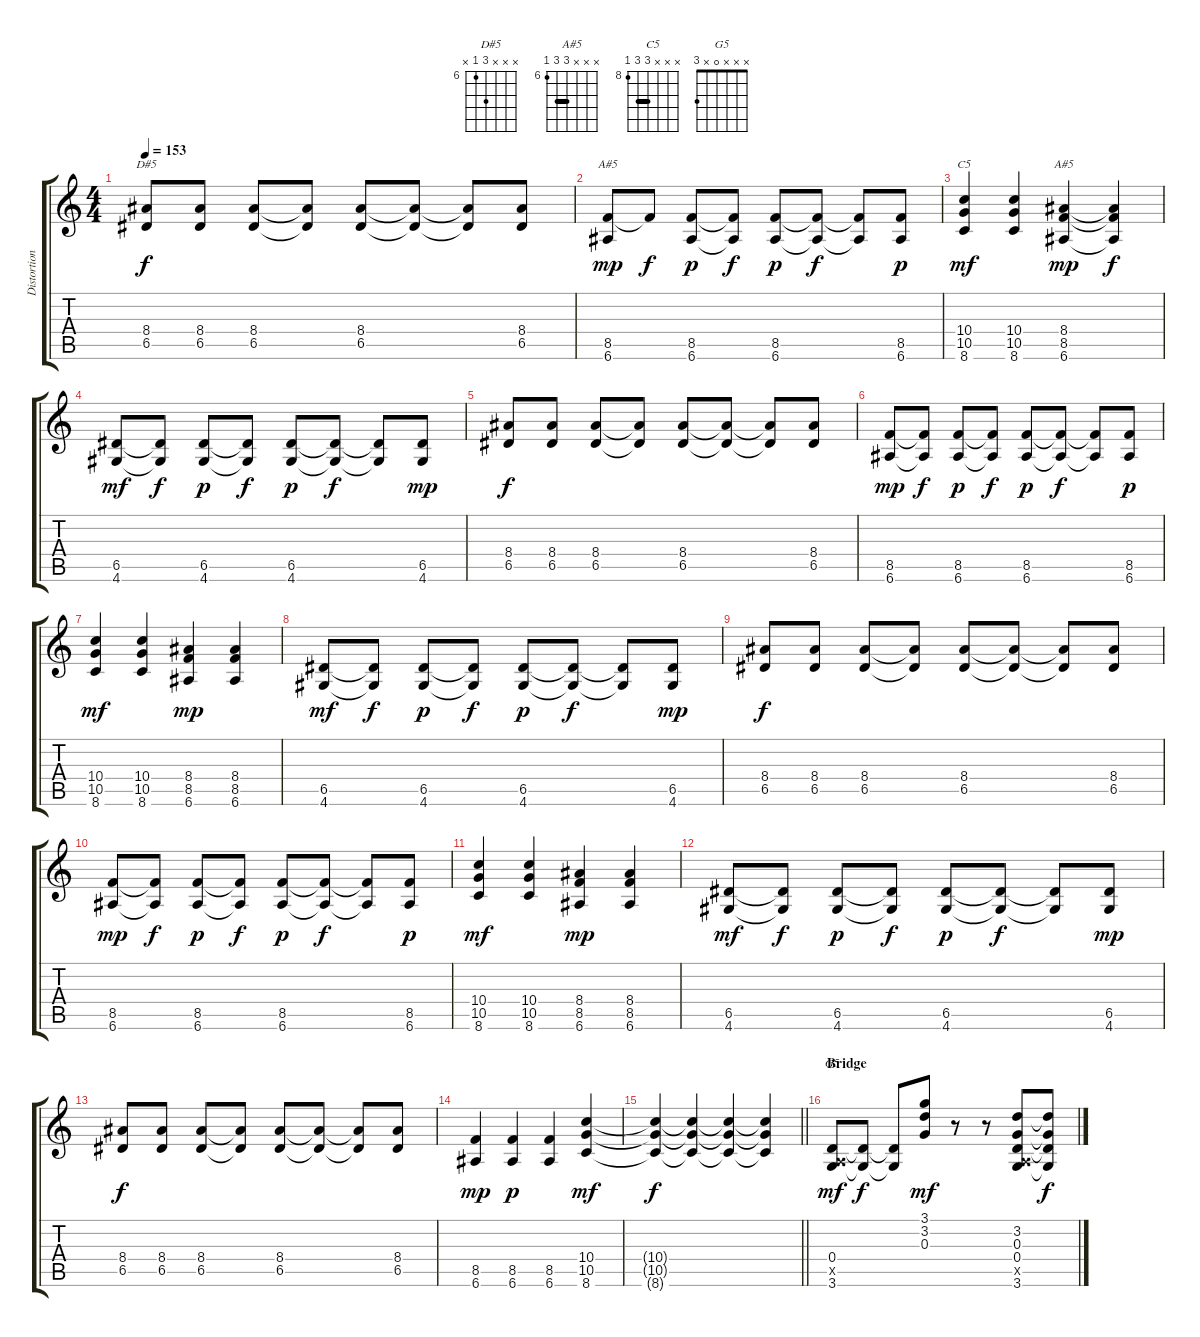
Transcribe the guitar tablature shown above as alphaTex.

\track ("Distortion Guitar" "Distortion") {instrument distortionguitar}
\staff {score tabs}
\tuning (E4 B3 G3 D3 A2 E2) {hide}
\chord ("D#5" x x x 8 6 x) {firstfret 6}
\chord ("A#5" x x x x 8 6) {firstfret 6}
\chord ("C5" x x x 10 10 8) {firstfret 8 barre 10}
\chord ("A#5" x x x 8 8 6) {firstfret 6 barre 8}
\chord ("G5" x x x 0 x 3)
\ts (4 4)
\tempo 153
\clef g2
\ks c
(8.4 6.5).8{ch "D#5" dy f} (8.4 6.5).8 (8.4 6.5).8 (8.4{t} 6.5{t}).8 (8.4 6.5).8 (8.4{t} 6.5{t}).8 (8.4{t} 6.5{t}).8 (8.4 6.5).8 |
(8.5 6.6).8{ch "A#5" dy mp} 8.5{t}.8{dy f} (8.5 6.6).8{dy p} (8.5{t} 6.6{t}).8{dy f} (8.5 6.6).8{dy p} (8.5{t} 6.6{t}).8{dy f} (8.5{t} 6.6{t}).8 (8.5 6.6).8{dy p} |
(10.4 10.5 8.6).4{ch "C5" dy mf} (10.4 10.5 8.6).4 (8.4 8.5 6.6).4{ch "A#5" dy mp} (8.4{t} 8.5{t} 6.6{t}).4{dy f} |
(6.5 4.6).8{dy mf} (6.5{t} 4.6{t}).8{dy f} (6.5 4.6).8{dy p} (6.5{t} 4.6{t}).8{dy f} (6.5 4.6).8{dy p} (6.5{t} 4.6{t}).8{dy f} (6.5{t} 4.6{t}).8 (6.5 4.6).8{dy mp} |
(8.4 6.5).8{dy f} (8.4 6.5).8 (8.4 6.5).8 (8.4{t} 6.5{t}).8 (8.4 6.5).8 (8.4{t} 6.5{t}).8 (8.4{t} 6.5{t}).8 (8.4 6.5).8 |
(8.5 6.6).8{dy mp} (8.5{t} 6.6{t}).8{dy f} (8.5 6.6).8{dy p} (8.5{t} 6.6{t}).8{dy f} (8.5 6.6).8{dy p} (8.5{t} 6.6{t}).8{dy f} (8.5{t} 6.6{t}).8 (8.5 6.6).8{dy p} |
(10.4 10.5 8.6).4{dy mf} (10.4 10.5 8.6).4 (8.4 8.5 6.6).4{dy mp} (8.4 8.5 6.6).4 |
(6.5 4.6).8{dy mf} (6.5{t} 4.6{t}).8{dy f} (6.5 4.6).8{dy p} (6.5{t} 4.6{t}).8{dy f} (6.5 4.6).8{dy p} (6.5{t} 4.6{t}).8{dy f} (6.5{t} 4.6{t}).8 (6.5 4.6).8{dy mp} |
(8.4 6.5).8{dy f} (8.4 6.5).8 (8.4 6.5).8 (8.4{t} 6.5{t}).8 (8.4 6.5).8 (8.4{t} 6.5{t}).8 (8.4{t} 6.5{t}).8 (8.4 6.5).8 |
(8.5 6.6).8{dy mp} (8.5{t} 6.6{t}).8{dy f} (8.5 6.6).8{dy p} (8.5{t} 6.6{t}).8{dy f} (8.5 6.6).8{dy p} (8.5{t} 6.6{t}).8{dy f} (8.5{t} 6.6{t}).8 (8.5 6.6).8{dy p} |
(10.4 10.5 8.6).4{dy mf} (10.4 10.5 8.6).4 (8.4 8.5 6.6).4{dy mp} (8.4 8.5 6.6).4 |
(6.5 4.6).8{dy mf} (6.5{t} 4.6{t}).8{dy f} (6.5 4.6).8{dy p} (6.5{t} 4.6{t}).8{dy f} (6.5 4.6).8{dy p} (6.5{t} 4.6{t}).8{dy f} (6.5{t} 4.6{t}).8 (6.5 4.6).8{dy mp} |
(8.4 6.5).8{dy f} (8.4 6.5).8 (8.4 6.5).8 (8.4{t} 6.5{t}).8 (8.4 6.5).8 (8.4{t} 6.5{t}).8 (8.4{t} 6.5{t}).8 (8.4 6.5).8 |
(8.5 6.6).4{dy mp} (8.5 6.6).4{dy p} (8.5 6.6).4 (10.4 10.5 8.6).4{dy mf} |
\barLineRight lightlight
(10.4{t} 10.5{t} 8.6{t}).4{dy f} (10.4{t} 10.5{t} 8.6{t}).4 (10.4{t} 10.5{t} 8.6{t}).4 (10.4{t} 10.5{t} 8.6{t}).4 |
\section ("" "Bridge")
(0.4 0.5{x} 3.6).8{ch "G5" dy mf} (0.4{t} 3.6{t}).8{dy f} (0.4{t} 3.6{t}).8 (3.1 3.2 0.3).8{dy mf} r.8 r.8 (3.2 0.3 0.4 0.5{x} 3.6).8 (3.2{t} 0.3{t} 0.4{t} 3.6{t}).8{dy f}
